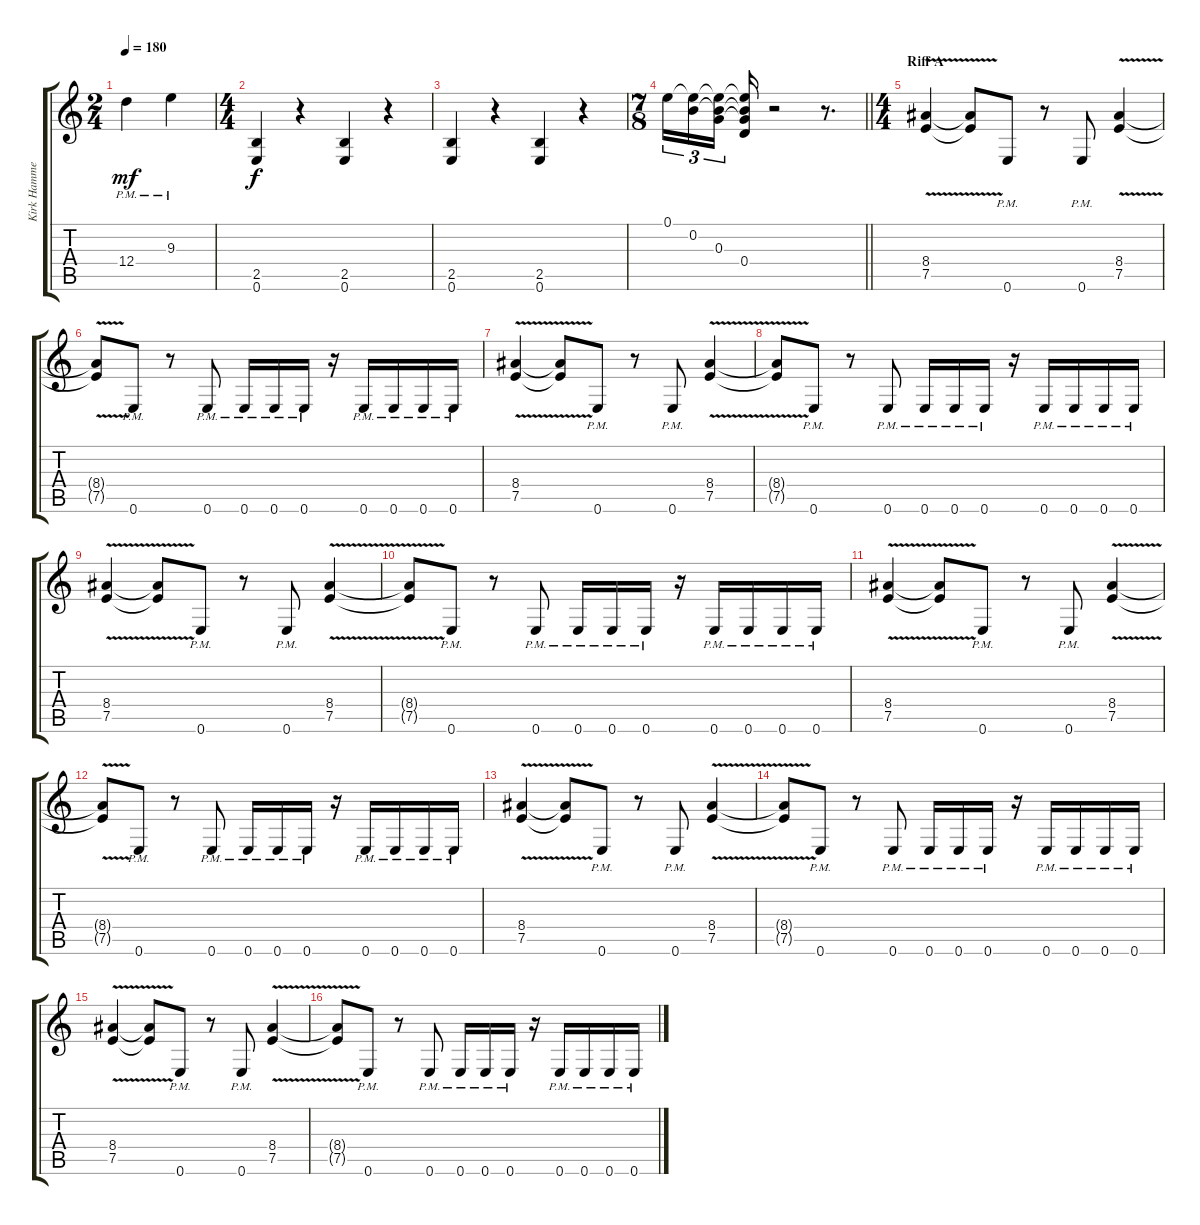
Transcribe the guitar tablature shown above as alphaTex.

\track ("Kirk Hammet (Rythm)" "Kirk Hamme") {instrument distortionguitar}
\staff {score tabs}
\tuning (E4 B3 G3 D3 A2 E2) {hide}
\ts (2 4)
\tempo 180
\clef g2
\ks c
12.4{pm}.4{dy mf} 9.3{pm}.4 |
\ts (4 4)
(2.5 0.6).4{dy f} r.4 (2.5 0.6).4 r.4 |
(2.5 0.6).4 r.4 (2.5 0.6).4 r.4 |
\ts (7 8)
\barLineRight lightlight
0.1.16{tu (3 2)} (0.1{t} 0.2).16{tu (3 2)} (0.1{t} 0.2{t} 0.3).16{tu (3 2)} (0.1{t} 0.2{t} 0.3{t} 0.4).16 r.2 r.8{d} |
\ts (4 4)
\section ("" "Riff A")
(8.4{v} 7.5).4 (8.4{t} 7.5{t}).8 0.6{pm}.8 r.8 0.6{pm}.8 (8.4{v} 7.5).4 |
(8.4{t} 7.5{t}).8 0.6{pm}.8 r.8 0.6{pm}.8 0.6{pm}.16 0.6{pm}.16 0.6{pm}.16 r.16 0.6{pm}.16 0.6{pm}.16 0.6{pm}.16 0.6{pm}.16 |
(8.4{v} 7.5).4 (8.4{t} 7.5{t}).8 0.6{pm}.8 r.8 0.6{pm}.8 (8.4{v} 7.5).4 |
(8.4{t} 7.5{t}).8 0.6{pm}.8 r.8 0.6{pm}.8 0.6{pm}.16 0.6{pm}.16 0.6{pm}.16 r.16 0.6{pm}.16 0.6{pm}.16 0.6{pm}.16 0.6{pm}.16 |
(8.4{v} 7.5).4 (8.4{t} 7.5{t}).8 0.6{pm}.8 r.8 0.6{pm}.8 (8.4{v} 7.5).4 |
(8.4{t} 7.5{t}).8 0.6{pm}.8 r.8 0.6{pm}.8 0.6{pm}.16 0.6{pm}.16 0.6{pm}.16 r.16 0.6{pm}.16 0.6{pm}.16 0.6{pm}.16 0.6{pm}.16 |
(8.4{v} 7.5).4 (8.4{t} 7.5{t}).8 0.6{pm}.8 r.8 0.6{pm}.8 (8.4{v} 7.5).4 |
(8.4{t} 7.5{t}).8 0.6{pm}.8 r.8 0.6{pm}.8 0.6{pm}.16 0.6{pm}.16 0.6{pm}.16 r.16 0.6{pm}.16 0.6{pm}.16 0.6{pm}.16 0.6{pm}.16 |
(8.4{v} 7.5).4 (8.4{t} 7.5{t}).8 0.6{pm}.8 r.8 0.6{pm}.8 (8.4{v} 7.5).4 |
(8.4{t} 7.5{t}).8 0.6{pm}.8 r.8 0.6{pm}.8 0.6{pm}.16 0.6{pm}.16 0.6{pm}.16 r.16 0.6{pm}.16 0.6{pm}.16 0.6{pm}.16 0.6{pm}.16 |
(8.4{v} 7.5).4 (8.4{t} 7.5{t}).8 0.6{pm}.8 r.8 0.6{pm}.8 (8.4{v} 7.5).4 |
(8.4{t} 7.5{t}).8 0.6{pm}.8 r.8 0.6{pm}.8 0.6{pm}.16 0.6{pm}.16 0.6{pm}.16 r.16 0.6{pm}.16 0.6{pm}.16 0.6{pm}.16 0.6{pm}.16
